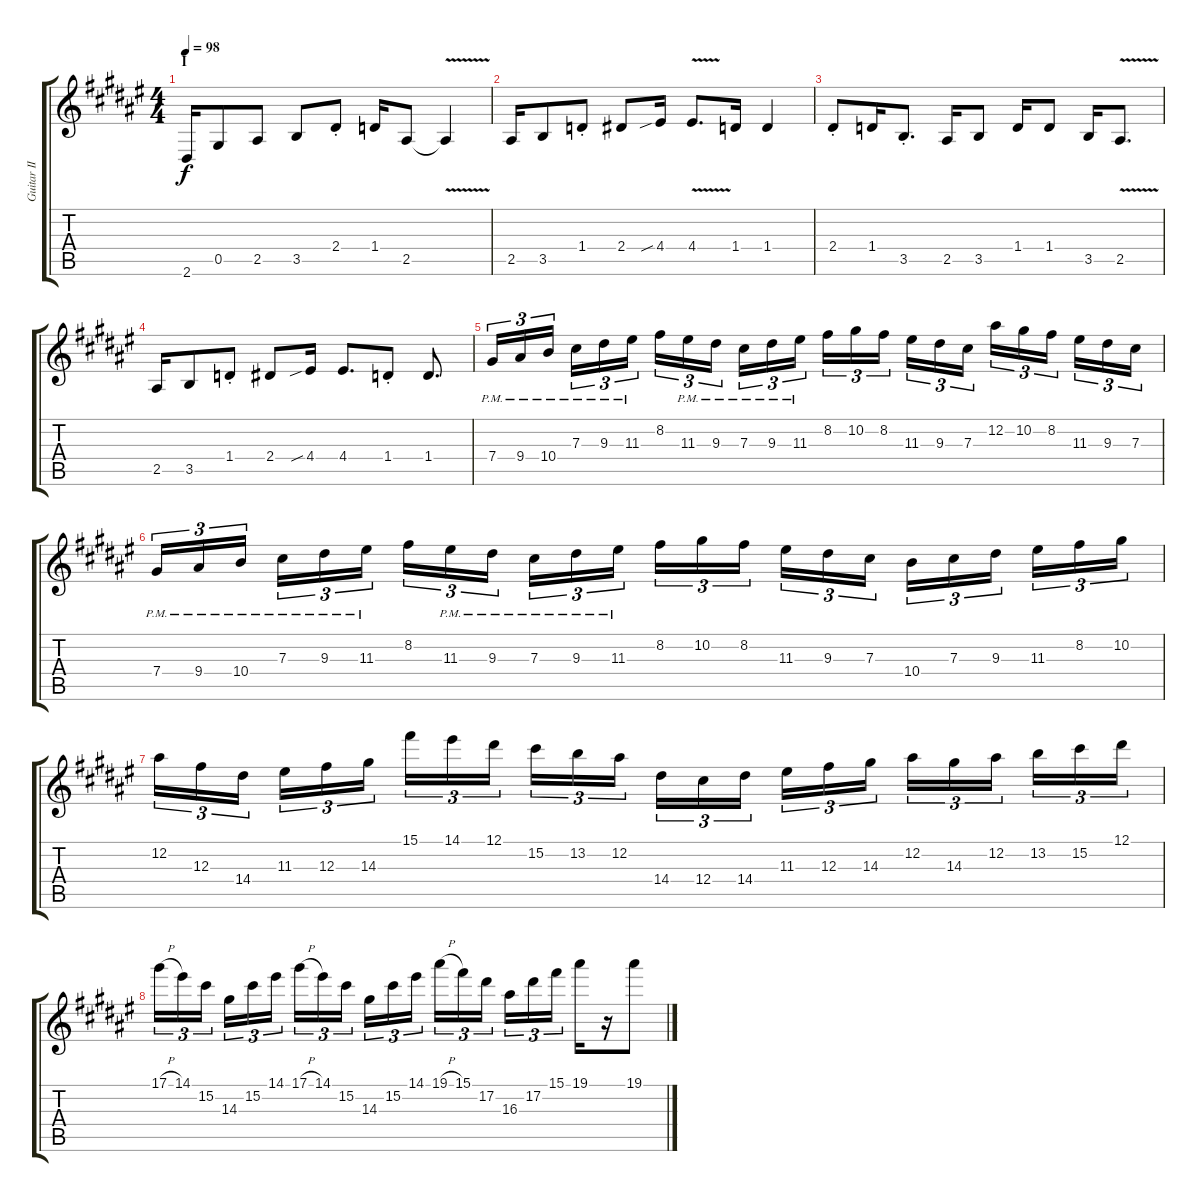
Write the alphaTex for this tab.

\track ("Guitar II Teru" "Guitar II ") {instrument distortionguitar}
\staff {score tabs}
\tuning (Eb4 Bb3 Gb3 Db3 Ab2 Db2) {hide}
\ts (4 4)
\section ("" "I")
\tempo 98
\clef g2
\ks d#minor
2.6.16{dy f volume 16} 0.5.8 2.5.8 3.5.8 2.4{st}.8 1.4.16 2.5.8 2.5{v t}.4 |
2.5.16 3.5.8 1.4{st}.8 2.4.8 4.4{sib}.16 4.4{v}.8{d} 1.4.16 1.4.4 |
2.4{st}.8 1.4.16 3.5{st}.8{d} 2.5.16 3.5.8 1.4.16 1.4.8 3.5.16 2.5{v}.8{d} |
2.5.16 3.5.8 1.4{st}.8 2.4.8 4.4{sib}.16 4.4.8{d} 1.4{st}.8 1.4.8{d} |
7.4{pm}.16{tu (3 2)} 9.4{pm}.16{tu (3 2)} 10.4{pm}.16{tu (3 2) beam splitsecondary} 7.3{pm}.16{tu (3 2)} 9.3{pm}.16{tu (3 2)} 11.3{pm}.16{tu (3 2)} 8.2.16{tu (3 2)} 11.3{pm}.16{tu (3 2)} 9.3{pm}.16{tu (3 2) beam splitsecondary} 7.3{pm}.16{tu (3 2)} 9.3{pm}.16{tu (3 2)} 11.3{pm}.16{tu (3 2)} 8.2.16{tu (3 2)} 10.2.16{tu (3 2)} 8.2.16{tu (3 2) beam splitsecondary} 11.3.16{tu (3 2)} 9.3.16{tu (3 2)} 7.3.16{tu (3 2)} 12.2.16{tu (3 2)} 10.2.16{tu (3 2)} 8.2.16{tu (3 2) beam splitsecondary} 11.3.16{tu (3 2)} 9.3.16{tu (3 2)} 7.3.16{tu (3 2)} |
7.4{pm}.16{tu (3 2)} 9.4{pm}.16{tu (3 2)} 10.4{pm}.16{tu (3 2) beam splitsecondary} 7.3{pm}.16{tu (3 2)} 9.3{pm}.16{tu (3 2)} 11.3{pm}.16{tu (3 2)} 8.2.16{tu (3 2)} 11.3{pm}.16{tu (3 2)} 9.3{pm}.16{tu (3 2) beam splitsecondary} 7.3{pm}.16{tu (3 2)} 9.3{pm}.16{tu (3 2)} 11.3{pm}.16{tu (3 2)} 8.2.16{tu (3 2)} 10.2.16{tu (3 2)} 8.2.16{tu (3 2) beam splitsecondary} 11.3.16{tu (3 2)} 9.3.16{tu (3 2)} 7.3.16{tu (3 2)} 10.4.16{tu (3 2)} 7.3.16{tu (3 2)} 9.3.16{tu (3 2) beam splitsecondary} 11.3.16{tu (3 2)} 8.2.16{tu (3 2)} 10.2.16{tu (3 2)} |
12.2.16{tu (3 2)} 12.3.16{tu (3 2)} 14.4.16{tu (3 2) beam splitsecondary} 11.3.16{tu (3 2)} 12.3.16{tu (3 2)} 14.3.16{tu (3 2)} 15.1.16{tu (3 2)} 14.1.16{tu (3 2)} 12.1.16{tu (3 2) beam splitsecondary} 15.2.16{tu (3 2)} 13.2.16{tu (3 2)} 12.2.16{tu (3 2)} 14.4.16{tu (3 2)} 12.4.16{tu (3 2)} 14.4.16{tu (3 2) beam splitsecondary} 11.3.16{tu (3 2)} 12.3.16{tu (3 2)} 14.3.16{tu (3 2)} 12.2.16{tu (3 2)} 14.3.16{tu (3 2)} 12.2.16{tu (3 2) beam splitsecondary} 13.2.16{tu (3 2)} 15.2.16{tu (3 2)} 12.1.16{tu (3 2)} |
17.1{h}.16{tu (3 2)} 14.1.16{tu (3 2)} 15.2.16{tu (3 2) beam splitsecondary} 14.3.16{tu (3 2)} 15.2.16{tu (3 2)} 14.1.16{tu (3 2)} 17.1{h}.16{tu (3 2)} 14.1.16{tu (3 2)} 15.2.16{tu (3 2) beam splitsecondary} 14.3.16{tu (3 2)} 15.2.16{tu (3 2)} 14.1.16{tu (3 2)} 19.1{h}.16{tu (3 2)} 15.1.16{tu (3 2)} 17.2.16{tu (3 2) beam splitsecondary} 16.3.16{tu (3 2)} 17.2.16{tu (3 2)} 15.1.16{tu (3 2)} 19.1.16 r.16 19.1.8
